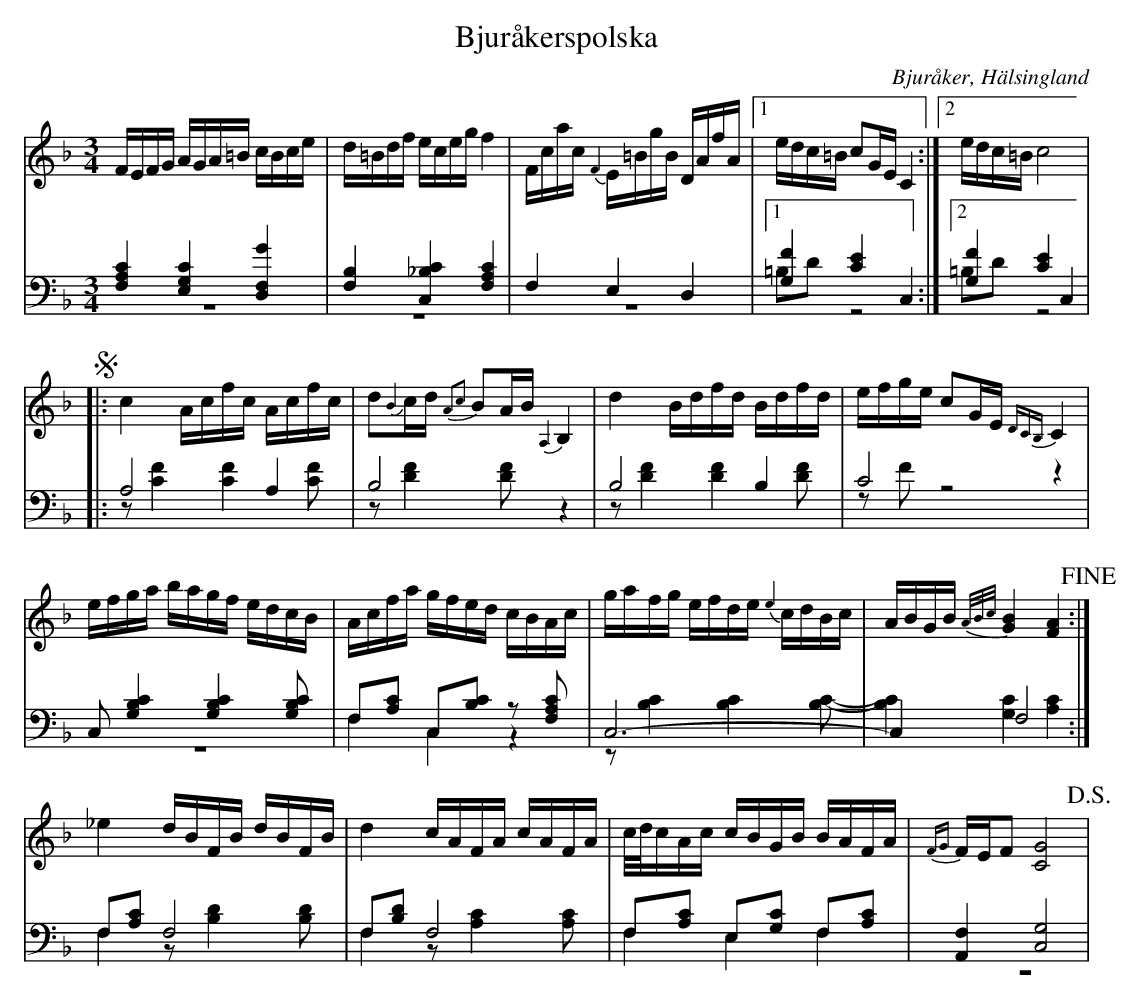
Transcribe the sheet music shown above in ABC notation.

X:1
T: Bjuråkerspolska
O: Bjuråker, Hälsingland
M: 3/4
L: 1/16
K: F
V:1
V:2
V:3 merge
V:1
FEFG AGA=B cBce|d=Bdf eceg f4|Fcac {F2}E=BgB DAfA|1 edc=B c2GE C4:|2 edc=B c8 |
!segno! |:c4 Acfc Acfc|d2{B2}cd {A2c2}B2AB {A,2}B,4|d4 Bdfd Bdfd|efge c2GE {DCB,}C4|
efga bagf edcB|Acfa gfed cBAc|gafg efde {e2}cdBc|ABGB {A/B/c/}[G4B4] [F4A4] !fine!:|
_e4 dBFB dBFB|d4 cAFA cAFA|c/d/cAc cBGB BAFA|{FG}FEF2 [C8G8] !D.S.!|
V:2 clef=bass
[F,4A,4C4] [E,4G,4C4] [D,4F,4G4]|[B,4F,4] [C,4_B,4C4] [F,4A,4C4]|F,4 E,4 D,4|1 [G,4F4] [C4E4] C,4:|2 [G,4F4] [C4E4] C,4 |
|:A,8 A,4|B,8 z4|B,8  B,4|C8 z4|
C,2 [G,4B,4C4] [G,4B,4C4] [G,2B,2C2]|F,2[A,2C2] C,2[B,2C2] z2 [F,2A,2C2]|C,12-|C,4 F,8:|
F,2[A,2C2] F,8|F,2[B,2D2] F,8|F,2[A,2C2] E,2[G,2C2] F,2[A,2C2]|[A,,4F,4] [C,8G,8] |
V:3 clef=bass
z12|z12|z12|1 =B,2D2 z8:|2 =B,2D2 z8|
|:z2 [C4F4] [C4F4] [C2F2]|z2 [D4F4] [D2F2] z4|z2 [D4F4] [D4F4] [D2F2]|z2 F2 z8|
z12|F,4 C,4 z4|z2 [B,4C4] [B,4C4] [B,2C2]-|[B,4C4] [G,4C4] [A,4C4]:|
F,4 z2 [B,4D4] [B,2D2]|F,4 z2 [A,4C4] [A,2C2]|F,4 E,4 F,4|z12|
